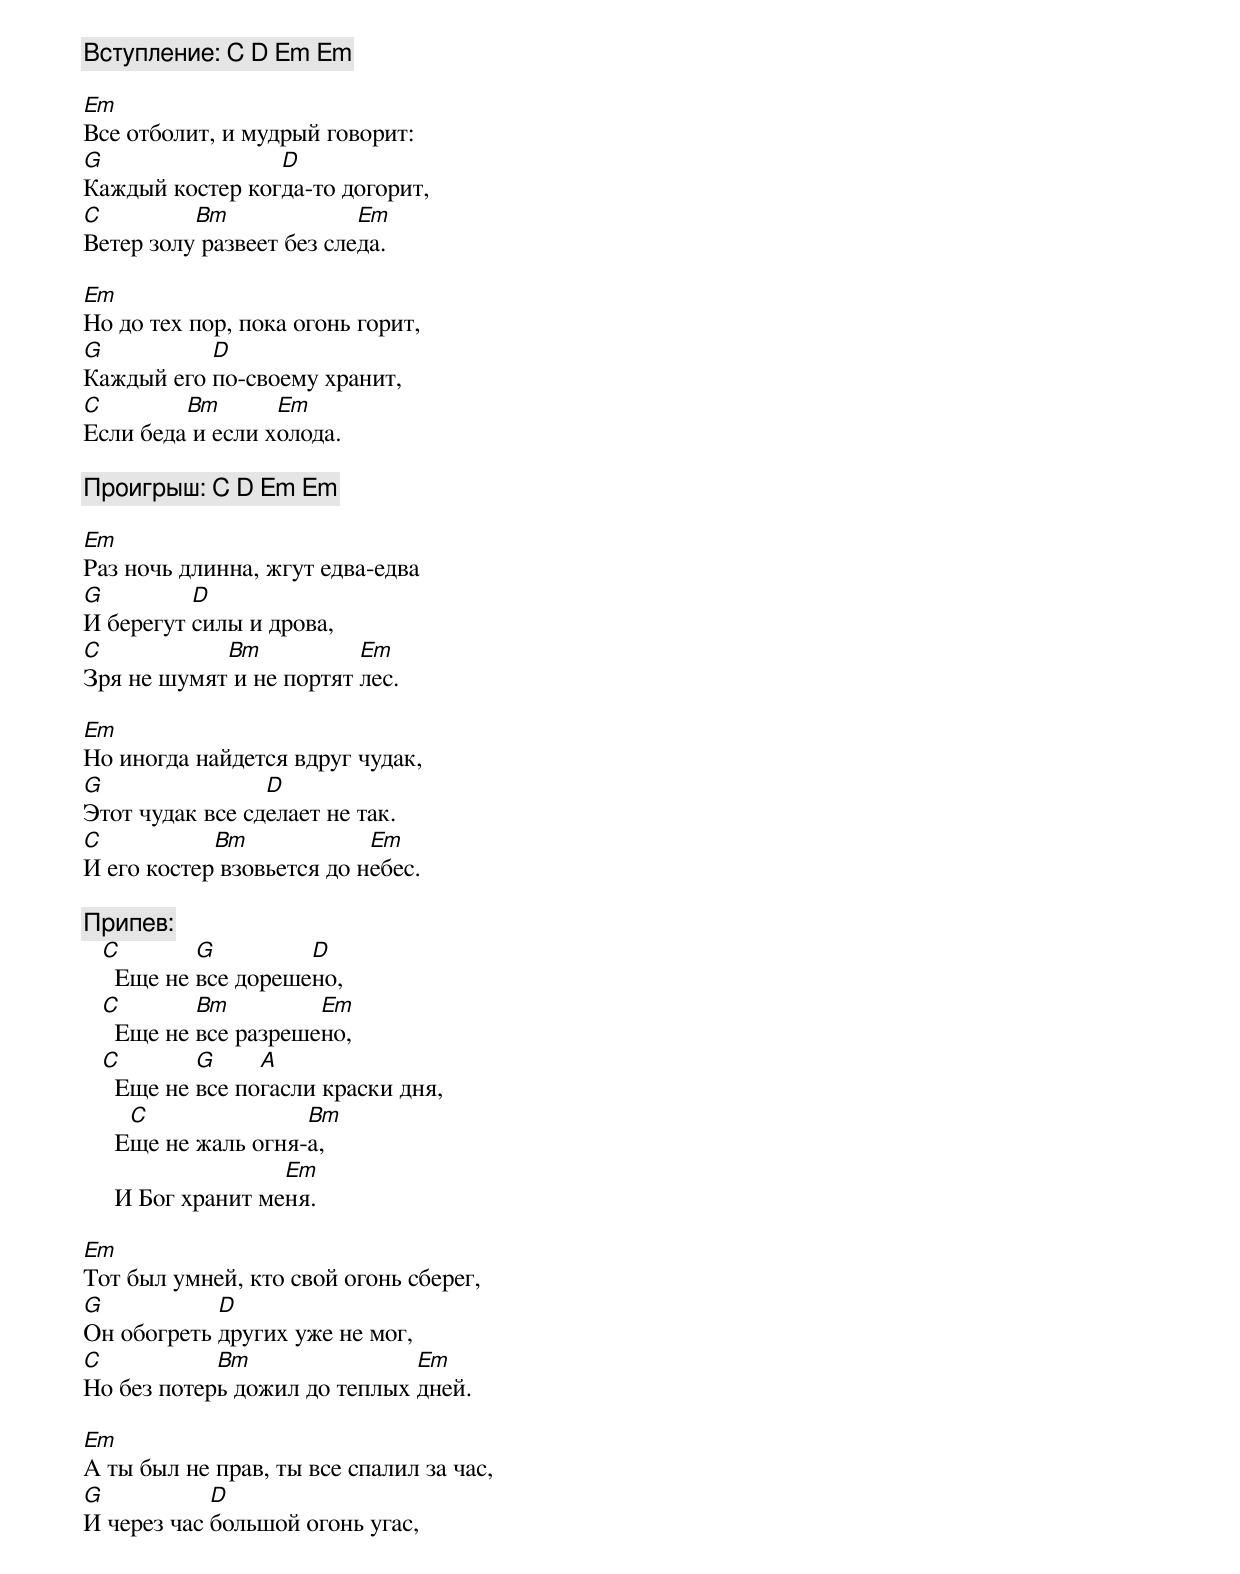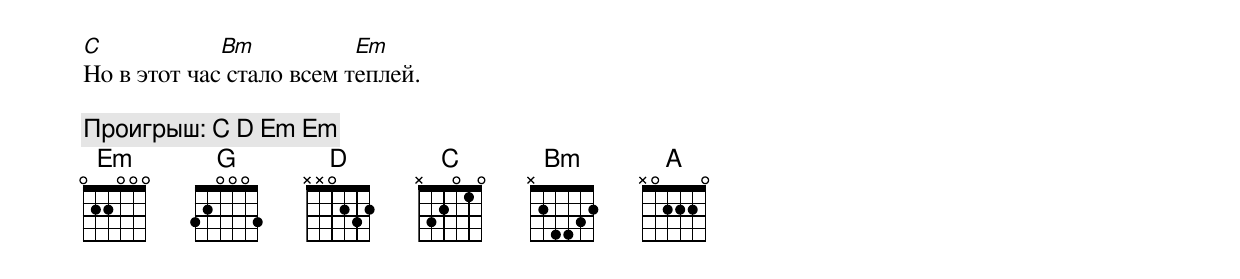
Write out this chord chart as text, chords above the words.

[Вступление:] C D Em Em

Em
Все отболит, и мудрый говорит:
G                D
Каждый костер когда-то догорит,
C         Bm              Em
Ветер золу развеет без следа.

Em
Но до тех пор, пока огонь горит,
G          D
Каждый его по-своему хранит,
C        Bm       Em
Если беда и если холода.

[Проигрыш:] C D Em Em

Em
Раз ночь длинна, жгут едва-едва
G         D
И берегут силы и дрова,
C           Bm           Em
Зря не шумят и не портят лес.

Em
Но иногда найдется вдруг чудак,
G                D
Этот чудак все сделает не так.
C           Bm             Em
И его костер взовьется до небес.

[Припев:]
   C        G         D
     Еще не все дорешено,
   C        Bm         Em
     Еще не все разрешено,
   C        G     A
     Еще не все погасли краски дня,
      C               Bm
     Еще не жаль огня-а,
                    Em
     И Бог хранит меня.

Em
Тот был умней, кто свой огонь сберег,
G           D
Он обогреть других уже не мог,
C           Bm                Em
Но без потерь дожил до теплых дней.

Em
А ты был не прав, ты все спалил за час,
G           D
И через час большой огонь угас,
C            Bm           Em
Но в этот час стало всем теплей.

[Проигрыш:] C D Em Em
